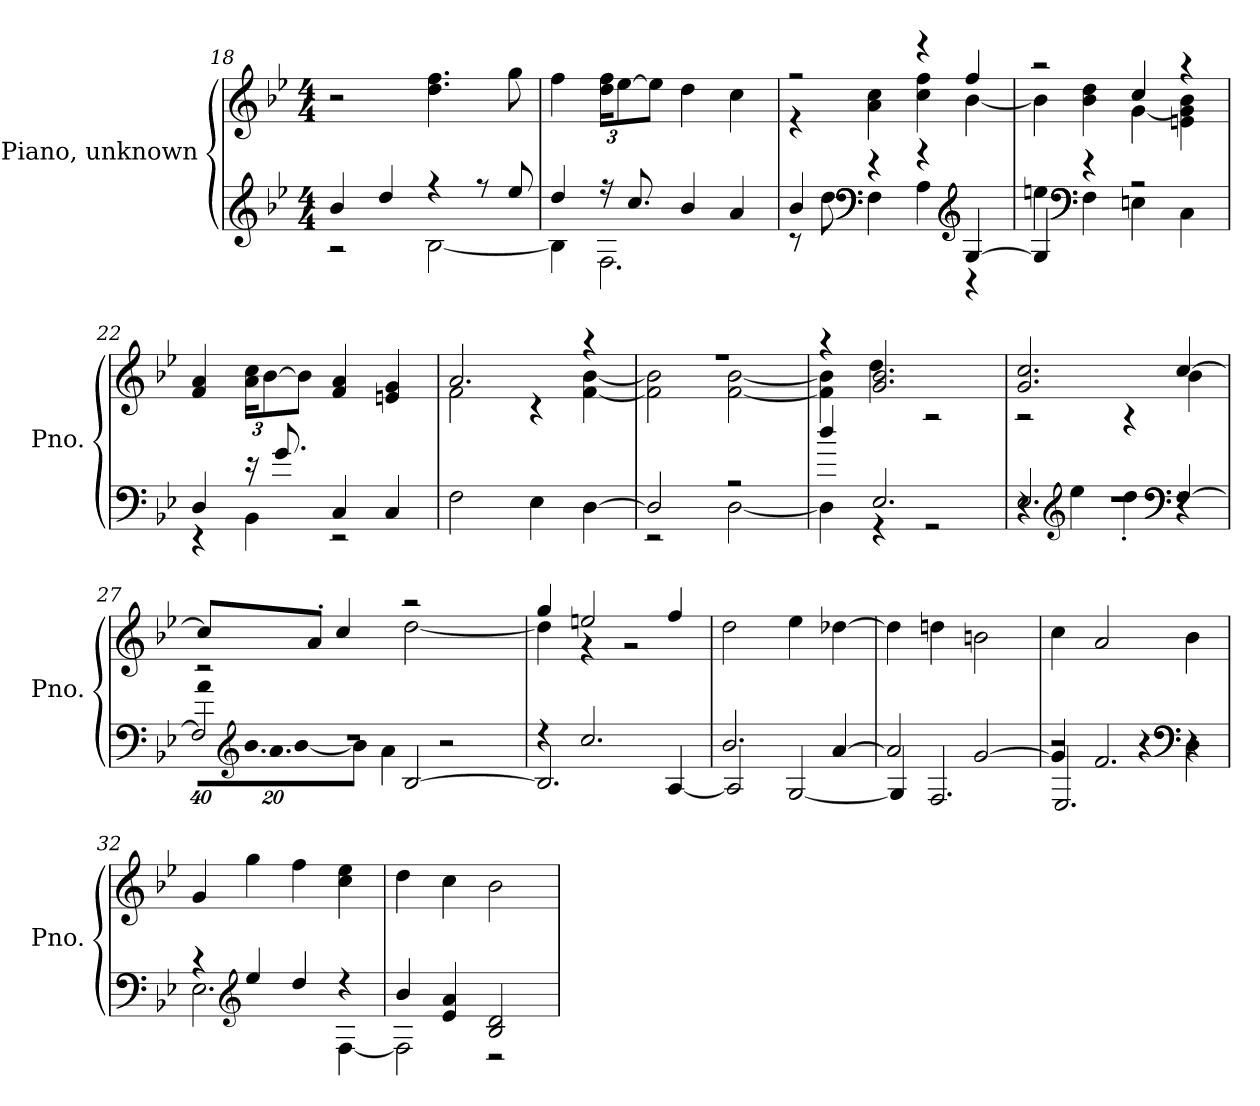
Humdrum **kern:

**kern	**kern
*part1	*part1
*staff2	*staff1
*I"Piano, unknown	*
*I'Pno.	*
*clefG2	*clefG2
*k[b-e-]	*k[b-e-]
*M4/4	*M4/4
=18	=18
*^	*
4b-/	2r	2r
4dd/	.	.
4r	[2B-\	4.dd\ 4.ff\
8r	.	.
8ee-/	.	8gg\
!!LO:LB:g=z
=19	=19	=19
4dd/	4B-\]	4ff\
*	*	*Xbrackettup
16r	2.F\	24dd\ 24ff\KL
.	.	[12ee-\
8.cc/	.	.
.	.	8ee-\J]
4b-/	.	4dd\
4a/	.	4cc\
=20	=20	=20
*	*	*^
4b-/	8r	2r	4r
.	8dd\	.	.
*clefF4	*	*	*
4r	4F\	.	4a\ 4cc\
4r	4A\	4r	4cc\ 4ff\
*clefG2	*	*	*
[4G/	4r	4ff/	[4b-\
=21	=21	=21	=21
4G/]	4een\	2r	4b-\]
*clefF4	*	*	*
4r	4F\	.	4b-\ 4dd\
2r	4En\	4cc/	[4g\
.	4C\	4r	4en\ 4g\] 4b-\
*	*	*v	*v
=22	=22	=22
4D/	4r	4f/ 4a/
16r	4BB-\	24a\ 24cc\KL
.	.	[12b-\
8.g/	.	.
.	.	8b-\J]
4C/	2r	4f/ 4a/
4C/	.	4en/ 4g/
*v	*v	*
=23	=23
*	*^
2F\	2.a/	2f\
4E-\	.	4r
[4D\	4r	[4f\ [4b-\
=24	=24	=24
*^	*	*
2D/]	2r	1r	2f\] 2b-\]
2r	[2D\	.	[2f\ [2b-\
!!LO:LB:g=z	!!
=25	=25	=25	=25
4dd/	4D\]	4r	4f\] 4b-\]
2.E-/	4r	2.g/ 2.b-/	4dd\
.	2r	.	2r
=26	=26	=26	=26
*	*^	*	*
1r	4r	2.E-/	2.g/ 2.cc/	2r
*clefG2	*	*	*	*
.	4ee-\	.	.	.
.	4dd'\	.	.	4r
*clefF4	*	*	*	*
.	4r	[4F/	[4cc/	4b-\
=27	=27	=27	=27	=27
*	*Xbrackettup	*	*	*
!	!LO:N:vis=32	!	!	!
1r	640%23a\LLL	2F/]	8cc/L]	2r
*clefG2	*	*	*	*
!	!LO:N:vis=64.	!	!	!
.	640%17b-\L	.	.	.
!	!LO:N:vis=64.	!	!	!
.	640%17a\J	.	.	.
!	!LO:N:vis=32	!	!	!
.	[640%23b-\JJ	.	.	.
.	8b-\J]	.	8a'/J	.
.	4a\	.	4cc/	.
.	2r	[2B-/	2r	[2dd\
*	*v	*v	*	*
=28	=28	=28	=28
4r	2.B-/]	4gg/	4dd\]
2.cc/	.	2een/	4r
.	.	.	2r
.	[4A/	4ff/	.
*	*	*v	*v
=29	=29	=29
2.b-/	2A/]	2dd\
.	[2G/	4ee-\
[4a/	.	[4dd-X\
=30	=30	=30
2a/]	4G/]	4dd-\]
.	2.F/	4ddn\
[2g/	.	2bn\
!!LO:LB:g=z
=31	=31	=31
*	*^	*
4g/]	2r	2.E-/	4cc\
2.f/	.	.	2a/
.	4r	.	.
*clefF4	*	*	*
.	4D\	4r	4b-\
*	*v	*v	*
=32	=32	=32
4r	2.E-\	4g/
*clefG2	*	*
4ee-/	.	4gg\
4dd/	.	4ff\
4r	[4F\	4cc\ 4ee-\
=33	=33	=33
4b-/	2F\]	4dd\
4e-/ 4a/	.	4cc\
2B-/ 2d/	2r	2b-\
*v	*v	*
=	=
*-	*-
